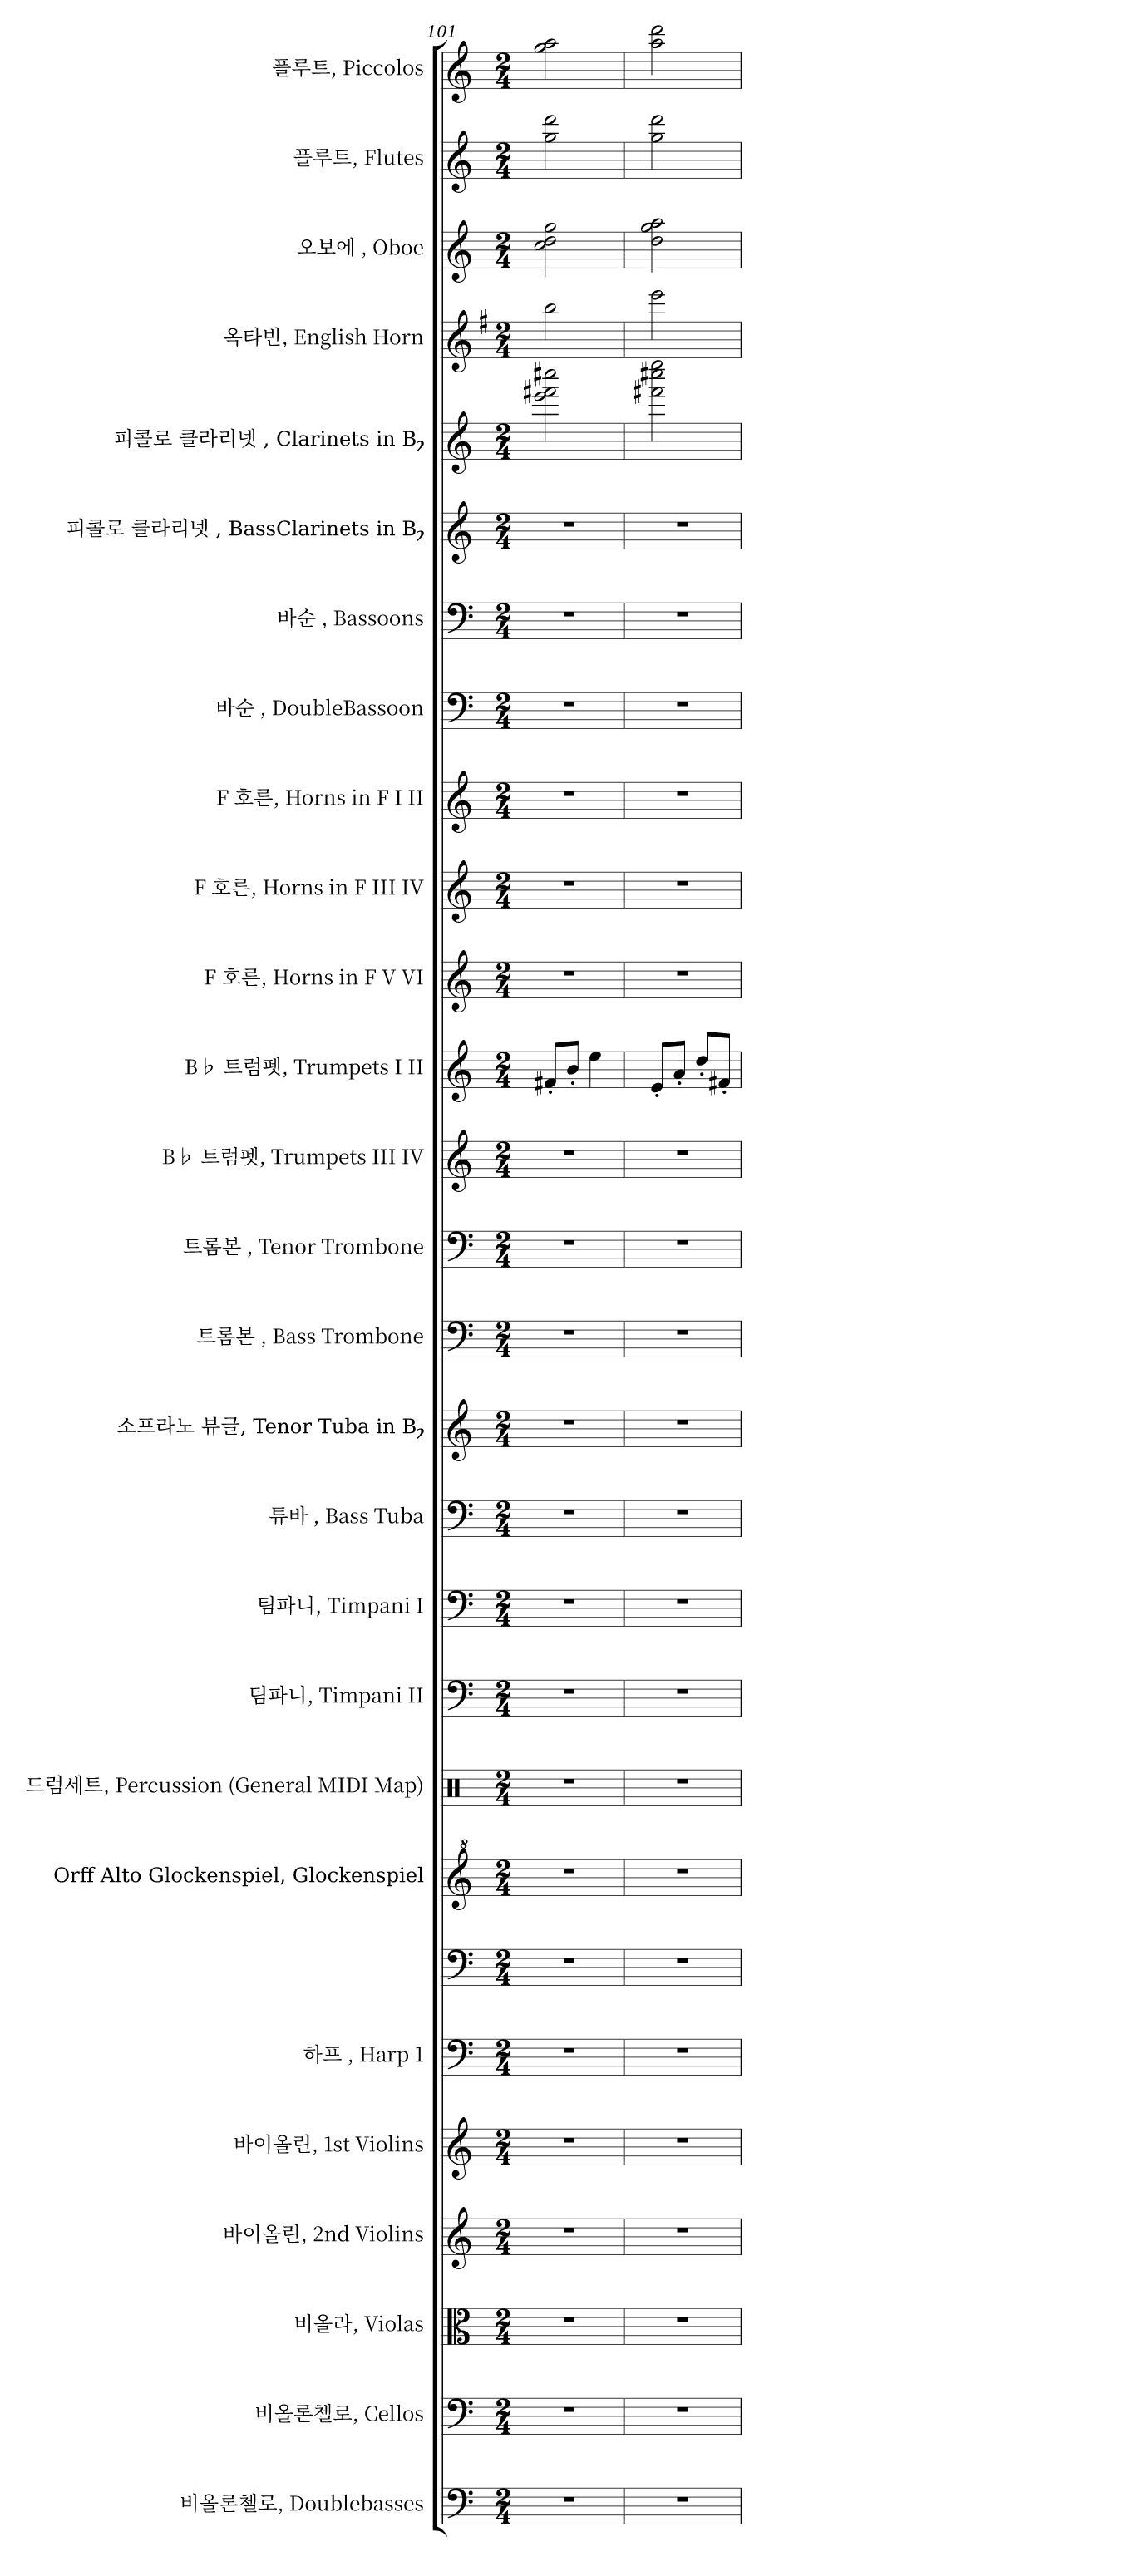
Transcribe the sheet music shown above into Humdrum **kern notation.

**kern	**kern	**kern	**kern	**kern	**kern	**kern	**kern	**kern	**kern	**kern	**kern	**kern	**kern	**kern	**kern	**kern	**kern	**kern	**kern	**kern	**kern	**kern	**kern	**kern	**kern	**kern	**kern
*part27	*part26	*part25	*part24	*part23	*part22	*part22	*part21	*part20	*part19	*part18	*part17	*part16	*part15	*part14	*part13	*part12	*part11	*part10	*part9	*part8	*part7	*part6	*part5	*part4	*part3	*part2	*part1
*staff28	*staff27	*staff26	*staff25	*staff24	*staff23	*staff22	*staff21	*staff20	*staff19	*staff18	*staff17	*staff16	*staff15	*staff14	*staff13	*staff12	*staff11	*staff10	*staff9	*staff8	*staff7	*staff6	*staff5	*staff4	*staff3	*staff2	*staff1
*I"비올론첼로, Doublebasses	*I"비올론첼로, Cellos	*I"비올라, Violas	*I"바이올린, 2nd Violins	*I"바이올린, 1st Violins	*I"하프 , Harp 1	*	*I"Orff Alto Glockenspiel, Glockenspiel	*I"드럼세트, Percussion (General MIDI Map)	*I"팀파니, Timpani II	*I"팀파니, Timpani I	*I"튜바 , Bass Tuba	*I"소프라노 뷰글, Tenor Tuba in Bb	*I"트롬본 , Bass Trombone	*I"트롬본 , Tenor Trombone	*I"B♭ 트럼펫, Trumpets III IV	*I"B♭ 트럼펫, Trumpets I II	*I"F 호른, Horns in F  V  VI	*I"F 호른, Horns in F III IV	*I"F 호른, Horns in F  I  II	*I"바순 , DoubleBassoon	*I"바순 , Bassoons	*I"피콜로 클라리넷 , BassClarinets in Bb	*I"피콜로 클라리넷 , Clarinets in Bb	*I"옥타빈, English Horn	*I"오보에 , Oboe	*I"플루트, Flutes	*I"플루트, Piccolos
*	*	*I'Vlas.	*I'Vlns.	*I'Vlns.	*I'Hrp.	*	*I'O. A. Glk.	*	*I'Timp.	*I'Timp.	*I'Tba.	*	*I'Tbn.	*I'Tbn.	*I'B♭ Tpt.	*I'B♭ Tpt.	*I'F Hn.	*I'F Hn.	*I'F Hn.	*	*I'Bsn.	*	*	*	*I'Ob.	*I'Fl.	*
*clefF4	*clefF4	*clefC3	*clefG2	*clefG2	*clefF4	*clefF4	*clefG^2	*clefX	*clefF4	*clefF4	*clefF4	*clefG2	*clefF4	*clefF4	*clefG2	*clefG2	*clefG2	*clefG2	*clefG2	*clefF4	*clefF4	*clefG2	*clefG2	*clefG2	*clefG2	*clefG2	*clefG2
*	*	*	*	*	*	*	*	*	*	*	*	*	*	*	*ITrd1c2	*ITrd1c2	*ITrd4c7	*ITrd4c7	*ITrd4c7	*	*	*ITrd-5c-8	*ITrd-5c-8	*ITrd4c7	*	*	*
*k[]	*k[]	*k[]	*k[]	*k[]	*k[]	*k[]	*k[]	*k[]	*k[]	*k[]	*k[]	*k[]	*k[]	*k[]	*k[b-e-]	*k[b-e-]	*k[b-]	*k[b-]	*k[b-]	*k[]	*k[]	*k[b-e-a-d-]	*k[b-e-a-d-]	*k[]	*k[]	*k[]	*k[]
*M2/4	*M2/4	*M2/4	*M2/4	*M2/4	*M2/4	*M2/4	*M2/4	*M2/4	*M2/4	*M2/4	*M2/4	*M2/4	*M2/4	*M2/4	*M2/4	*M2/4	*M2/4	*M2/4	*M2/4	*M2/4	*M2/4	*M2/4	*M2/4	*M2/4	*M2/4	*M2/4	*M2/4
=101	=101	=101	=101	=101	=101	=101	=101	=101	=101	=101	=101	=101	=101	=101	=101	=101	=101	=101	=101	=101	=101	=101	=101	=101	=101	=101	=101
2r	2r	2r	2r	2r	2r	2r	2r	2r	2r	2r	2r	2r	2r	2r	2r	8en'/L	2r	2r	2r	2r	2r	2r	2cccc\ 2ddddn\ 2aaaan\	2ee\	2cc\ 2dd\ 2gg\	2gg\ 2ddd\	2gg\ 2aa\
.	.	.	.	.	.	.	.	.	.	.	.	.	.	.	.	8a'/J	.	.	.	.	.	.	.	.	.	.	.
.	.	.	.	.	.	.	.	.	.	.	.	.	.	.	.	4dd\	.	.	.	.	.	.	.	.	.	.	.
=102	=102	=102	=102	=102	=102	=102	=102	=102	=102	=102	=102	=102	=102	=102	=102	=102	=102	=102	=102	=102	=102	=102	=102	=102	=102	=102	=102
2r	2r	2r	2r	2r	2r	2r	2r	2r	2r	2r	2r	2r	2r	2r	2r	8d'/L	2r	2r	2r	2r	2r	2r	2ddddn\ 2aaaan\ 2ccccc\	2aa\	2dd\ 2gg\ 2aa\	2gg\ 2ddd\	2aa\ 2ddd\
.	.	.	.	.	.	.	.	.	.	.	.	.	.	.	.	8g'/J	.	.	.	.	.	.	.	.	.	.	.
.	.	.	.	.	.	.	.	.	.	.	.	.	.	.	.	8cc'/L	.	.	.	.	.	.	.	.	.	.	.
.	.	.	.	.	.	.	.	.	.	.	.	.	.	.	.	8en'/J	.	.	.	.	.	.	.	.	.	.	.
=	=	=	=	=	=	=	=	=	=	=	=	=	=	=	=	=	=	=	=	=	=	=	=	=	=	=	=
*-	*-	*-	*-	*-	*-	*-	*-	*-	*-	*-	*-	*-	*-	*-	*-	*-	*-	*-	*-	*-	*-	*-	*-	*-	*-	*-	*-
